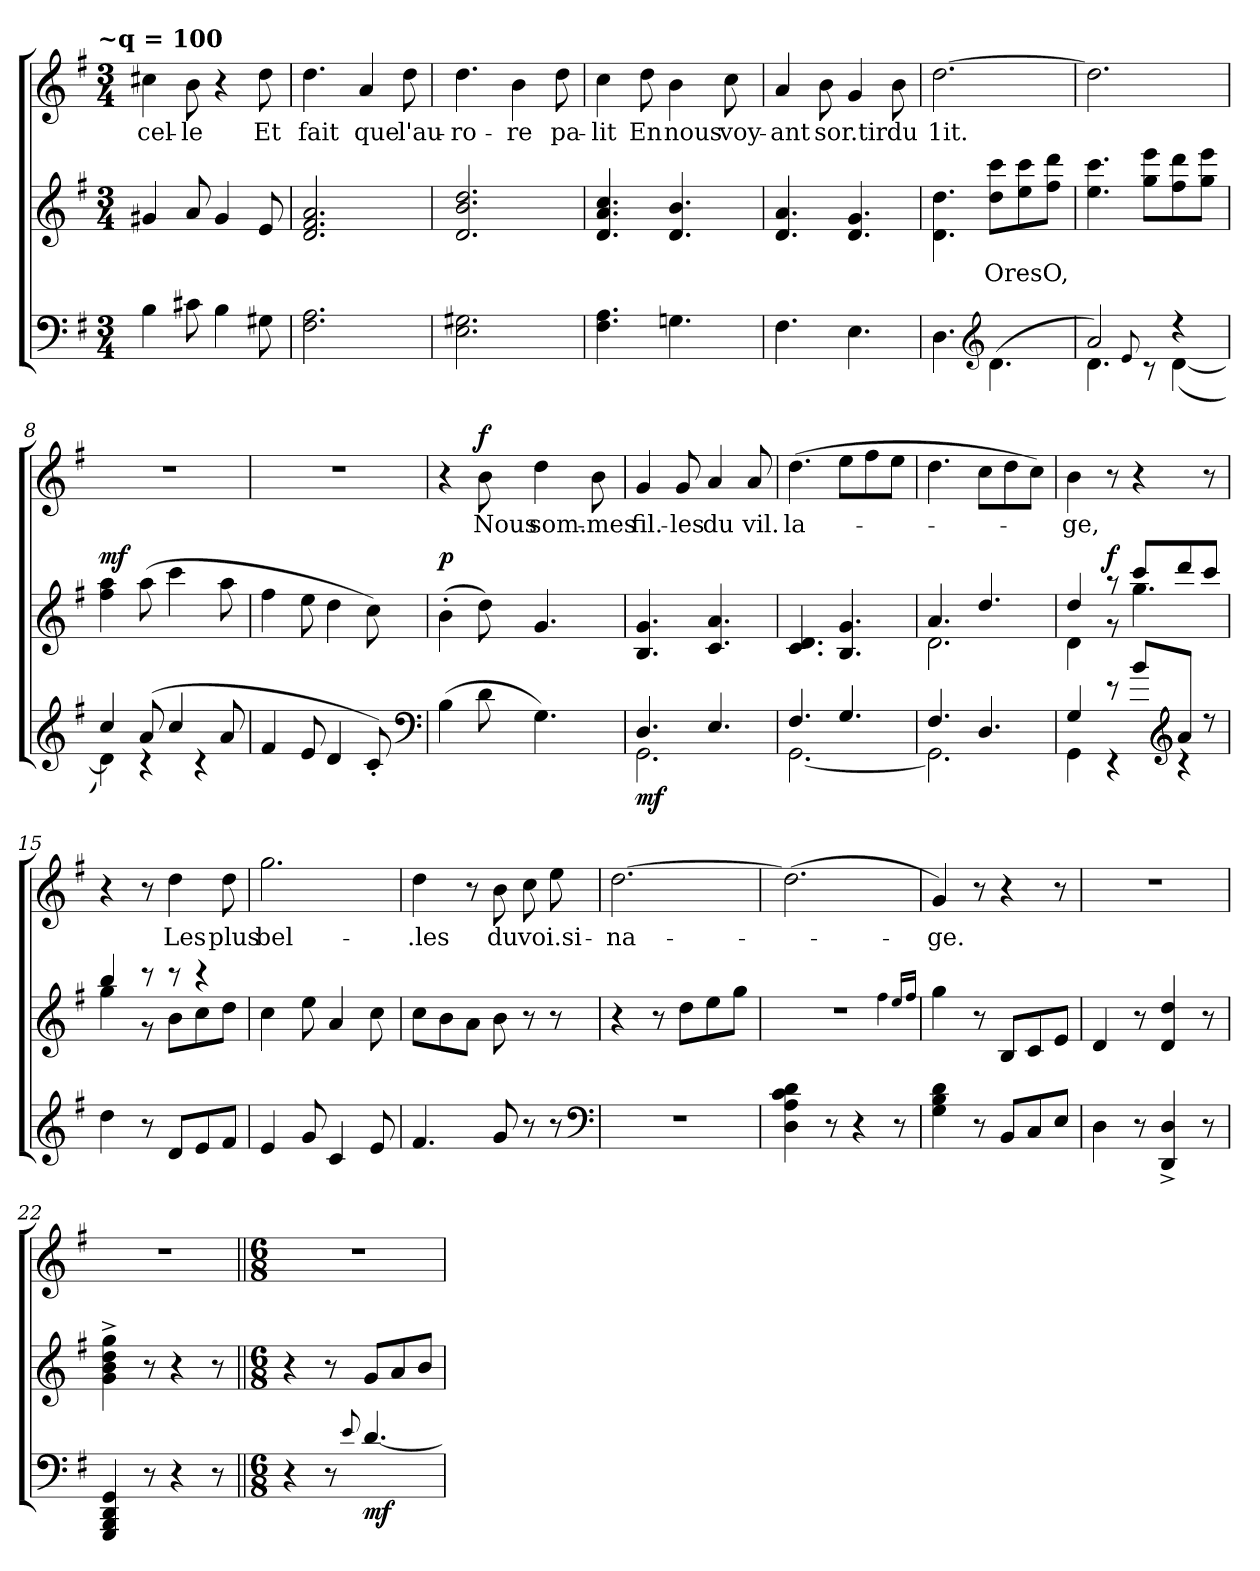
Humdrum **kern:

**kern	**dynam	**kern	**text	**dynam	**kern	**text	**dynam
*part3	*part3	*part2	*part2	*part2	*part1	*part1	*part1
*staff3	*staff3	*staff2	*staff2	*staff2	*staff1	*staff1	*staff1
*clefF4	*	*clefG2	*	*	*clefG2	*	*
*k[f#]	*	*k[f#]	*	*	*k[f#]	*	*
*G:	*	*G:	*	*	*G:	*	*
!!LO:TX:omd:t=~q = 100
*M3/4	*	*M3/4	*	*	*M3/4	*	*
=1	=1	=1	=1	=1	=1	=1	=1
4B\	.	4g#X/	.	.	4cc#X\	cel-	.
8c#X\	.	8a/	.	.	8b\	le	.
4B\	.	4g#/	.	.	4r	.	.
8G#X\	.	8e/	.	.	8dd\	Et	.
=2	=2	=2	=2	=2	=2	=2	=2
2.F#\ 2.A\	.	2.d/ 2.f#/ 2.a/	.	.	4.dd\	fait	.
.	.	.	.	.	4a/	que	.
.	.	.	.	.	8dd\	l'au-	.
=3	=3	=3	=3	=3	=3	=3	=3
2.E\ 2.G#X\	.	2.d/ 2.b/ 2.dd/	.	.	4.dd\	ro-	.
.	.	.	.	.	4b\	re	.
.	.	.	.	.	8dd\	pa-	.
=4	=4	=4	=4	=4	=4	=4	=4
4.F#\ 4.A\	.	4.d/ 4.a/ 4.cc/	.	.	4cc\	lit	.
.	.	.	.	.	8dd\	En	.
4.Gn\	.	4.d/ 4.b/	.	.	4b\	nous	.
.	.	.	.	.	8cc\	voy-	.
=5	=5	=5	=5	=5	=5	=5	=5
4.F#\	.	4.d/ 4.a/	.	.	4a/	ant	.
.	.	.	.	.	8b\	sor.tir	.
4.E\	.	4.d/ 4.g/	.	.	4g/	.	.
.	.	.	.	.	8b\	du	.
!!LO:LB:g=z
=6	=6	=6	=6	=6	=6	=6	=6
4.D\	.	4.d\ 4.dd\	.	.	[2.dd\	1it.	.
*clefG2	*	*	*	*	*	*	*
(4.d\	.	8dd\ 8ccc\L	OresO,	.	.	.	.
.	.	8ee\ 8ccc\	.	.	.	.	.
.	.	8ff#\ 8ddd\J	.	.	.	.	.
=7	=7	=7	=7	=7	=7	=7	=7
*^	*	*	*	*	*	*	*
2a/)	4.d\	.	4.ee\ 4.ccc\	.	.	2.dd\]	.	.
.	8qqe/	.	.	.	.	.	.	.
.	8r	.	8gg\ 8eee\L	.	.	.	.	.
4r	([4d\	.	8ff#\ 8ddd\	.	.	.	.	.
.	.	.	8gg\ 8eee\J	.	.	.	.	.
=8	=8	=8	=8	=8	=8	=8	=8	=8
4cc/	4d\])	.	4ff#\ 4aa\	.	mf	2.r	.	.
(8a/	4r	.	(8aa\	.	.	.	.	.
4cc/	.	.	4ccc\	.	.	.	.	.
.	4r	.	.	.	.	.	.	.
8a/	.	.	8aa\	.	.	.	.	.
*v	*v	*	*	*	*	*	*	*
=9	=9	=9	=9	=9	=9	=9	=9
4f#/	dim.	4ff#\	.	.	2.r	.	.
8e/	.	8ee\	.	.	.	.	.
4d/	.	4dd\	.	.	.	.	.
8c'/)	.	8cc\)	.	.	.	.	.
*clefF4	*	*	*	*	*	*	*
=10	=10	=10	=10	=10	=10	=10	=10
(4B\	.	(4b'\	.	p	4r	.	.
8d\	.	8dd\)	.	.	8b\	Nous	f
4.G\)	.	4.g/	.	.	4dd\	som.-	.
.	.	.	.	.	8b\	mes	.
=11	=11	=11	=11	=11	=11	=11	=11
*^	*	*	*	*	*	*	*
4.D/	2.GG\	mf	4.B/ 4.g/	.	.	4g/	fil.-	.
.	.	.	.	.	.	8g/	les	.
4.E/	.	.	4.c/ 4.a/	.	.	4a/	du	.
.	.	.	.	.	.	8a/	vil.	.
!!LO:LB:g=z
=12	=12	=12	=12	=12	=12	=12	=12	=12
4.F#/	[2.GG\	.	4.c/ 4.d/	.	.	(4.dd\	la-	.
4.G/	.	.	4.B/ 4.g/	.	.	8ee\L	.	.
.	.	.	.	.	.	8ff#\	.	.
.	.	.	.	.	.	8ee\J	.	.
=13	=13	=13	=13	=13	=13	=13	=13	=13
*	*	*	*^	*	*	*	*	*
4.F#/	2.GG\]	.	4.a/	2.d\	.	.	4.dd\	.	.
4.D/	.	.	4.dd/	.	.	.	8cc\L	.	.
.	.	.	.	.	.	.	8dd\	.	.
.	.	.	.	.	.	.	8cc\J)	.	.
=14	=14	=14	=14	=14	=14	=14	=14	=14	=14
4G/	4GG\	.	4dd/	4d\	.	.	4b\	ge,	.
8r	4r	.	8r	8r	.	f	8r	.	.
8b/L	.	.	8ccc/L	4.gg\	.	.	4r	.	.
*clefG2	*	*	*	*	*	*	*	*	*
8a/J	4r	.	8ddd/	.	.	.	.	.	.
8r	.	.	8ccc/J	.	.	.	8r	.	.
*v	*v	*	*	*	*	*	*	*	*
=15	=15	=15	=15	=15	=15	=15	=15	=15
4dd\	.	4bb/	4gg\	.	.	4r	.	.
8r	.	8r	8r	.	.	8r	.	.
8d/L	.	8r	8b\L	.	.	4dd\	Les	.
8e/	.	4r	8cc\	.	.	.	.	.
8f#/J	.	.	8dd\J	.	.	8dd\	plus	.
*	*	*v	*v	*	*	*	*	*
=16	=16	=16	=16	=16	=16	=16	=16
4e/	.	4cc\	.	.	2.gg\	bel-	.
8g/	.	8ee\	.	.	.	.	.
4c/	.	4a/	.	.	.	.	.
8e/	.	8cc\	.	.	.	.	.
!!LO:LB:g=z
=17	=17	=17	=17	=17	=17	=17	=17
4.f#/	.	8cc\L	.	.	4dd\	.les	.
.	.	8b\	.	.	.	.	.
.	.	8a\J	.	.	8r	.	.
8g/	.	8b\	.	.	8b\	du	.
8r	.	8r	.	.	8cc\	voi.si-	.
8r	.	8r	.	.	8ee\	.	.
*clefF4	*	*	*	*	*	*	*
=18	=18	=18	=18	=18	=18	=18	=18
2.r	.	4r	.	.	[2.dd\	na-	.
.	.	8r	.	.	.	.	.
.	.	8dd\L	.	.	.	.	.
.	.	8ee\	.	.	.	.	.
.	.	8gg\J	.	.	.	.	.
=19	=19	=19	=19	=19	=19	=19	=19
4D\ 4A\ 4c\ 4d\	.	2.r	.	.	(2.dd\]	.	.
8r	.	.	.	.	.	.	.
4r	.	.	.	.	.	.	.
8r	.	.	.	.	.	.	.
.	.	4qqff#\	.	.	.	.	.
.	.	16qqee/LL	.	.	.	.	.
.	.	16qqff#/JJ	.	.	.	.	.
=20	=20	=20	=20	=20	=20	=20	=20
4G\ 4B\ 4d\	.	4gg\	.	.	4g/)	ge.	.
8r	.	8r	.	.	8r	.	.
8BB/L	.	8B/L	.	.	4r	.	.
8C/	.	8c/	.	.	.	.	.
8E/J	.	8e/J	.	.	8r	.	.
=21	=21	=21	=21	=21	=21	=21	=21
4D\	.	4d/	.	.	2.r	.	.
8r	.	8r	.	.	.	.	.
4DD^/ 4D^/	.	4d/ 4dd/	.	.	.	.	.
8r	.	8r	.	.	.	.	.
=22	=22	=22	=22	=22	=22	=22	=22
4GGG/ 4BBB/ 4DD/ 4GG/	.	4g^\ 4b^\ 4dd^\ 4gg^\	.	.	2.r	.	.
8r	.	8r	.	.	.	.	.
4r	.	4r	.	.	.	.	.
8r	.	8r	.	.	.	.	.
!!LO:PB:g=z
=23||	=23||	=23||	=23||	=23||	=23||	=23||	=23||
*M6/8	*	*M6/8	*	*	*M6/8	*	*
*	*	*	*	*	*MM132	*	*
*	*	*	*	*	*^	*	*
4r	.	4r	.	.	2.r	4ryy	.	.
*	*	*	*	*	*MM132	*	*	*
8r	.	8r	.	.	.	2ryy	.	.
8qqe/	.	.	.	.	.	.	.	.
[4.d/	mf	8g/L	.	.	.	.	.	.
.	.	8a/	.	.	.	.	.	.
.	.	8b/J	.	.	.	.	.	.
*	*	*	*	*	*v	*v	*	*
=	=	=	=	=	=	=	=
*-	*-	*-	*-	*-	*-	*-	*-
